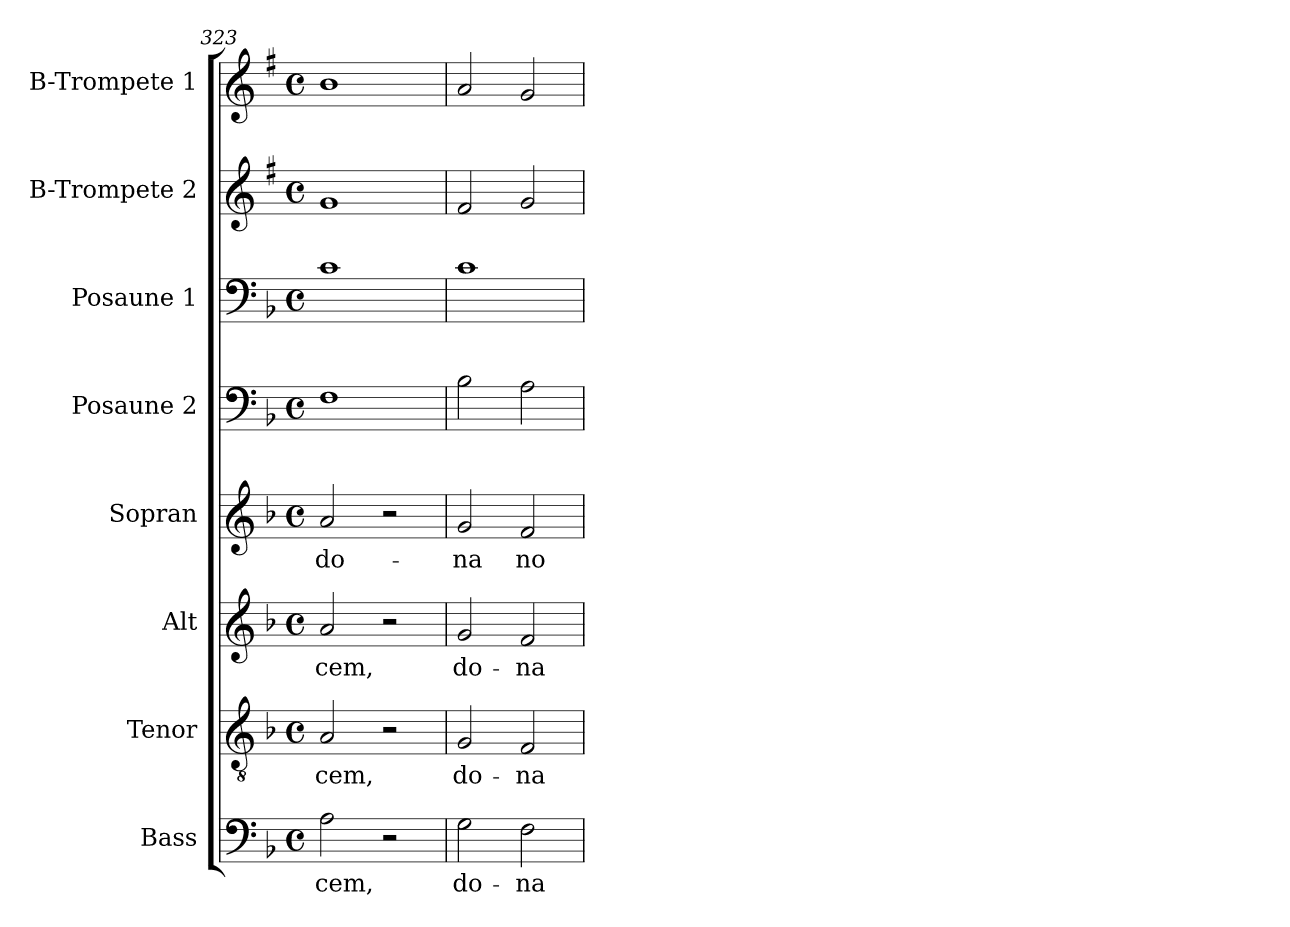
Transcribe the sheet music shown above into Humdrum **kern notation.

**kern	**text	**kern	**text	**kern	**text	**kern	**text	**kern	**kern	**kern	**kern
*part8	*part8	*part7	*part7	*part6	*part6	*part5	*part5	*part4	*part3	*part2	*part1
*staff8	*staff8	*staff7	*staff7	*staff6	*staff6	*staff5	*staff5	*staff4	*staff3	*staff2	*staff1
*I"Bass	*	*I"Tenor	*	*I"Alt	*	*I"Sopran	*	*I"Posaune 2	*I"Posaune 1	*I"B-Trompete 2	*I"B-Trompete 1
*I'B.	*	*I'T.	*	*I'A.	*	*I'S.	*	*I'Pos. 2	*I'Pos. 1	*I'B Trp. 2	*I'B Trp. 1
*clefF4	*	*clefGv2	*	*clefG2	*	*clefG2	*	*clefF4	*clefF4	*clefG2	*clefG2
*	*	*	*	*	*	*	*	*	*	*ITrd1c2	*ITrd1c2
*k[b-]	*	*k[b-]	*	*k[b-]	*	*k[b-]	*	*k[b-]	*k[b-]	*k[b-]	*k[b-]
*F:	*	*F:	*	*F:	*	*F:	*	*F:	*F:	*F:	*F:
*M4/4	*	*M4/4	*	*M4/4	*	*M4/4	*	*M4/4	*M4/4	*M4/4	*M4/4
*met(c)	*	*met(c)	*	*met(c)	*	*met(c)	*	*met(c)	*met(c)	*met(c)	*met(c)
=323	=323	=323	=323	=323	=323	=323	=323	=323	=323	=323	=323
!	!LO:LY:b	!	!LO:LY:b	!	!LO:LY:b	!	!LO:LY:b	!	!	!	!
2A\	-cem,	2A/	-cem,	2a/	-cem,	2a/	do-	1F	1c	1f	1a
2r	.	2r	.	2r	.	2r	.	.	.	.	.
=324	=324	=324	=324	=324	=324	=324	=324	=324	=324	=324	=324
!	!LO:LY:b	!	!LO:LY:b	!	!LO:LY:b	!	!LO:LY:b	!	!	!	!
2G\	do-	2G/	do-	2g/	do-	2g/	-na	2B-\	1c	2e/	2g/
!	!LO:LY:b	!	!LO:LY:b	!	!LO:LY:b	!	!LO:LY:b	!	!	!	!
2F\	-na	2F/	-na	2f/	-na	2f/	no-	2A\	.	2f/	2f/
=	=	=	=	=	=	=	=	=	=	=	=
*-	*-	*-	*-	*-	*-	*-	*-	*-	*-	*-	*-
